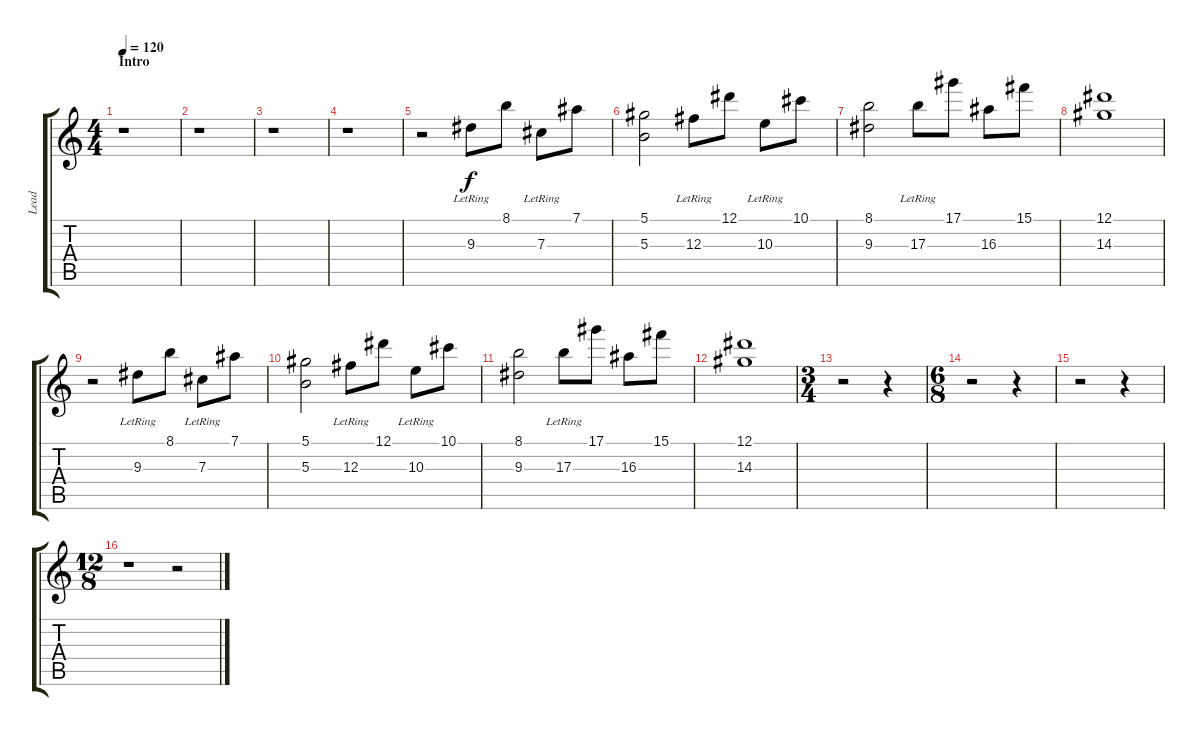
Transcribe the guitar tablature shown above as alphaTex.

\track ("Lead" "Lead") {instrument distortionguitar}
\staff {score tabs}
\tuning (Eb4 Bb3 Gb3 Db3 Ab2 Eb2) {hide}
\ts (4 4)
\section ("" "Intro")
\tempo 120
\clef g2
\ks c
r.1{dy f instrument distortionguitar} |
r.1 |
r.1 |
r.1 |
r.2{instrument acousticguitarnylon} 9.3{lr}.8 8.1.8 7.3{lr}.8 7.1.8 |
(5.1 5.3).2 12.3{lr}.8 12.1.8 10.3{lr}.8 10.1.8 |
(8.1 9.3).2 17.3{lr}.8 17.1.8 16.3.8 15.1.8 |
(12.1 14.3).1 |
r.2 9.3{lr}.8 8.1.8 7.3{lr}.8 7.1.8 |
(5.1 5.3).2 12.3{lr}.8 12.1.8 10.3{lr}.8 10.1.8 |
(8.1 9.3).2 17.3{lr}.8 17.1.8 16.3.8 15.1.8 |
(12.1 14.3).1 |
\ts (3 4)
r.2 r.4 |
\ts (6 8)
r.2 r.4 |
r.2 r.4 |
\ts (12 8)
r.1 r.2
